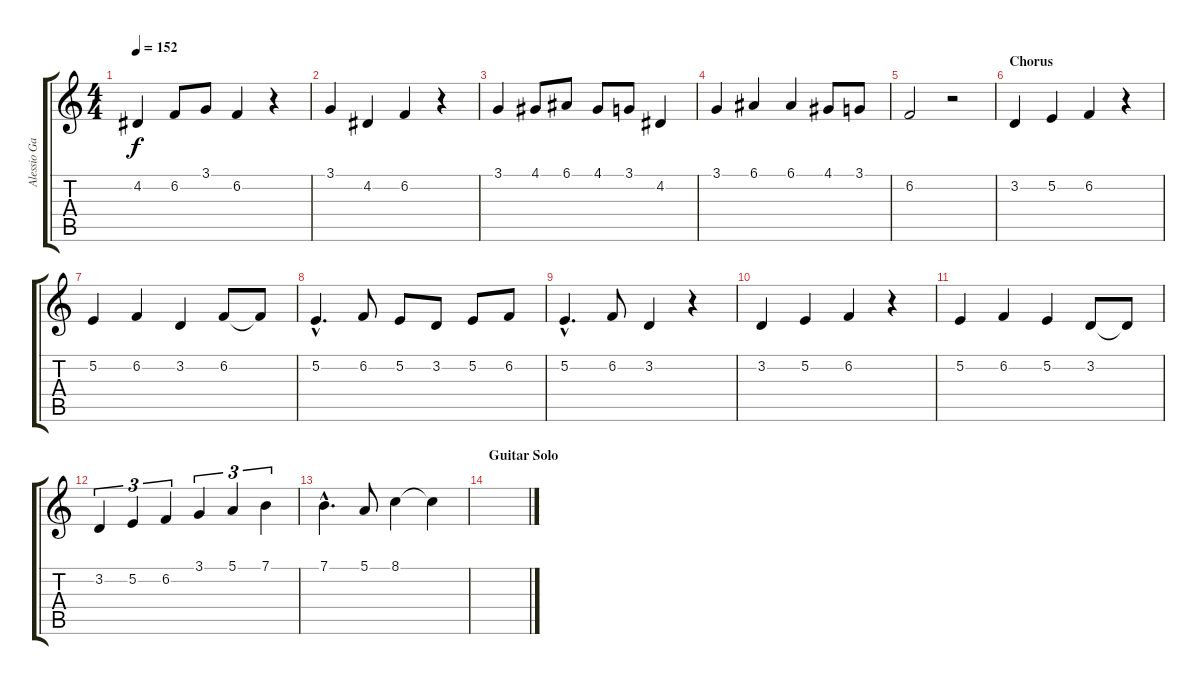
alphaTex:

\track ("Alessio Garavello" "Alessio Ga") {instrument lead2sawtooth}
\staff {score tabs}
\tuning (E4 B3 G3 D3 A2 E2) {hide}
\ts (4 4)
\tempo 152
\clef g2
\ks c
4.2.4{dy f} 6.2.8 3.1.8 6.2.4 r.4 |
3.1.4 4.2.4 6.2.4 r.4 |
3.1.4 4.1.8 6.1.8 4.1.8 3.1.8 4.2.4 |
3.1.4 6.1.4 6.1.4 4.1.8 3.1.8 |
6.2.2 r.2 |
\section ("" "Chorus")
3.2.4 5.2.4 6.2.4 r.4 |
5.2.4 6.2.4 3.2.4 6.2.8 6.2{t}.8 |
5.2{hac}.4{d} 6.2.8 5.2.8 3.2.8 5.2.8 6.2.8 |
5.2{hac}.4{d} 6.2.8 3.2.4 r.4 |
3.2.4 5.2.4 6.2.4 r.4 |
5.2.4 6.2.4 5.2.4 3.2.8 3.2{t}.8 |
3.2.4{tu (3 2)} 5.2.4{tu (3 2)} 6.2.4{tu (3 2)} 3.1.4{tu (3 2)} 5.1.4{tu (3 2)} 7.1.4{tu (3 2)} |
7.1{hac}.4{d} 5.1.8 8.1.4 8.1{t}.4 |
\section ("" "Guitar Solo")
